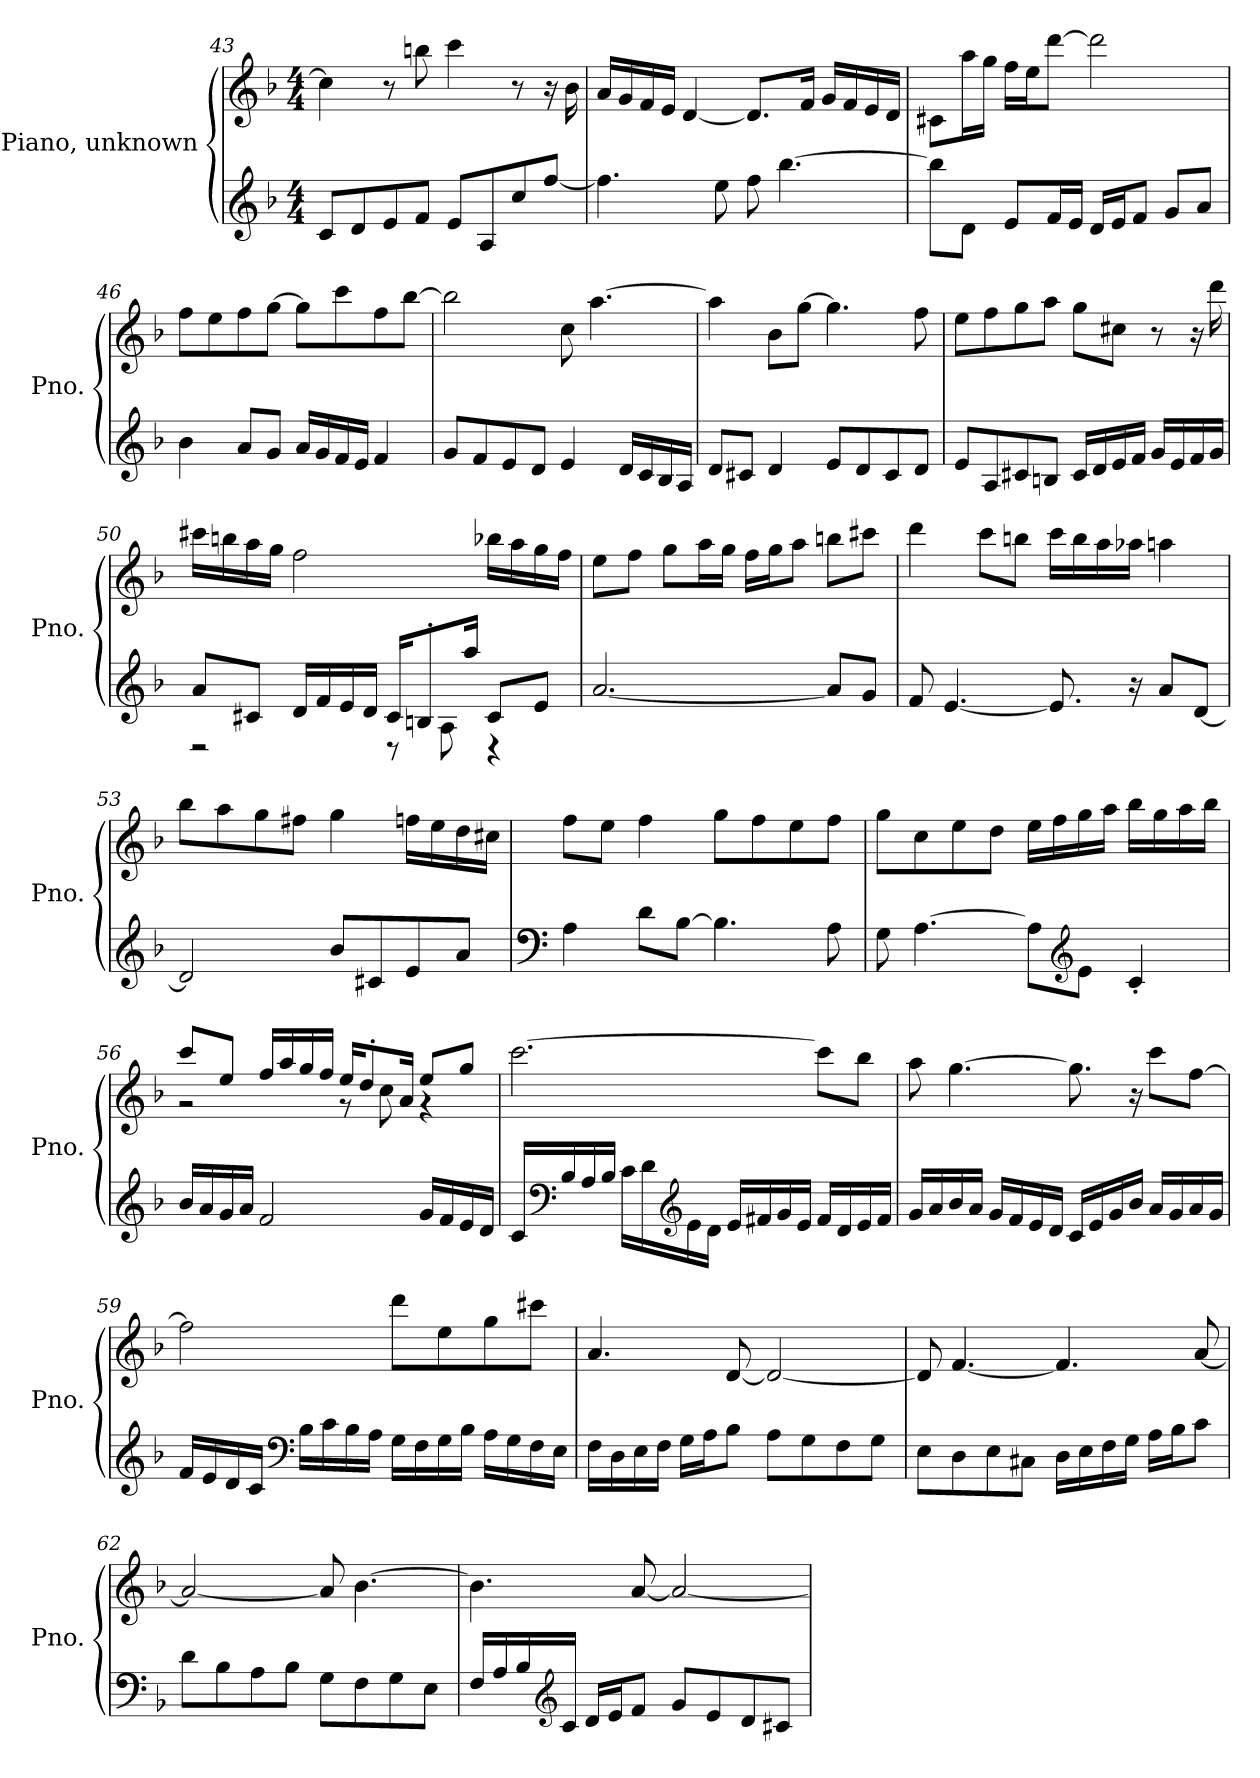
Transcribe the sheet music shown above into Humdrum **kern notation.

**kern	**kern
*part1	*part1
*staff2	*staff1
*I"Piano, unknown	*
*I'Pno.	*
*clefG2	*clefG2
*k[b-]	*k[b-]
*M4/4	*M4/4
=43	=43
8c/L	4cc\]
8d/	.
8e/	8r
8f/J	8bbn\
8e/L	4ccc\
8A/	.
8cc/	8r
[8ff/J	16r
.	16b-\
=44	=44
4.ff\]	16a/LL
.	16g/
.	16f/
.	16e/JJ
.	[4d/
8ee\	.
8ff\	8.d/L]
[4.bb-\	.
.	16f/Jk
.	16g/LL
.	16f/
.	16e/
.	16d/JJ
=45	=45
8bb-\L]	8c#X\L
8d\J	16aa\L
.	16gg\JJ
8e/L	16ff\LL
.	16ee\J
16f/L	[8ddd\J
16e/JJ	.
16d/LL	2ddd\]
16e/J	.
8f/J	.
8g/L	.
8a/J	.
!!LO:PB:g=z
=46	=46
4b-\	8ff\L
.	8ee\
8a/L	8ff\
8g/J	[8gg\J
16a/LL	8gg\L]
16g/	.
16f/	8ccc\
16e/JJ	.
4f/	8ff\
.	[8bb-\J
=47	=47
8g/L	2bb-\]
8f/	.
8e/	.
8d/J	.
4e/	8cc\
.	[4.aa\
16d/LL	.
16c/	.
16B-/	.
16A/JJ	.
=48	=48
8d/L	4aa\]
8c#X/J	.
4d/	8b-\L
.	[8gg\J
8e/L	4.gg\]
8d/	.
8c#/	.
8d/J	8ff\
=49	=49
8e/L	8ee\L
8A/	8ff\
8c#X/	8gg\
8Bn/J	8aa\J
16c#/LL	8gg\L
16d/	.
16e/	8cc#X\J
16f/JJ	.
16g/LL	8r
16e/	.
16f/	16r
16g/JJ	16ddd\
!!LO:LB:g=z
=50	=50
*^	*
8a/L	2r	16ccc#X\LL
.	.	16bbn\
8c#X/J	.	16aa\
.	.	16gg\JJ
16d/LL	.	2ff\
16f/	.	.
16e/	.	.
16d/JJ	.	.
16c#/KL	8r	.
8Bn'/	.	.
.	8A\	.
16aa/Jk	.	.
8c#/L	4r	16bb-X\LL
.	.	16aa\
8e/J	.	16gg\
.	.	16ff\JJ
*v	*v	*
=51	=51
[2.a/	8ee\L
.	8ff\J
.	8gg\L
.	16aa\L
.	16gg\JJ
.	16ff\LL
.	16gg\J
.	8aa\J
8a/L]	8bbn\L
8g/J	8ccc#X\J
=52	=52
8f/	4ddd\
[4.e/	.
.	8ccc\L
.	8bbn\J
8.e/]	16ccc\LL
.	16bb\
.	16aa\
16r	16aa-X\JJ
8a/L	4aan\
[8d/J	.
!!LO:LB:g=z
=53	=53
2d/]	8bb-\L
.	8aa\
.	8gg\
.	8ff#X\J
8b-/L	4gg\
8c#X/	.
8e/	16ffn\LL
.	16ee\
8a/J	16dd\
.	16cc#X\JJ
=54	=54
*clefF4	*
4A\	8ff\L
.	8ee\J
8d\L	4ff\
[8B-\J	.
4.B-\]	8gg\L
.	8ff\
.	8ee\
8A\	8ff\J
=55	=55
8G\	8gg\L
[4.A\	8cc\
.	8ee\
.	8dd\J
8A\L]	16ee\LL
.	16ff\
*clefG2	*
8e\J	16gg\
.	16aa\JJ
4c'/	16bb-\LL
.	16gg\
.	16aa\
.	16bb-\JJ
!!LO:LB:g=z
=56	=56
*	*^
16b-/LL	8ccc/L	2r
16a/	.	.
16g/	8ee/J	.
16a/JJ	.	.
2f/	16ff/LL	.
.	16aa/	.
.	16gg/	.
.	16ff/JJ	.
.	16ee/KL	8r
.	8dd'/	.
.	.	8cc\
.	16a/Jk	.
16g/LL	8ee/L	4r
16f/	.	.
16e/	8gg/J	.
16d/JJ	.	.
*	*v	*v
=57	=57
16c/LL	[2.ccc\
*clefF4	*
16B-/	.
16A/	.
16B-/JJ	.
16c\LL	.
16d\	.
*clefG2	*
16e\	.
16d\JJ	.
16e/LL	.
16f#X/	.
16g/	.
16e/JJ	.
16f#/LL	8ccc\L]
16d/	.
16e/	8bb-\J
16f#/JJ	.
!!LO:LB:g=z
=58	=58
16g/LL	8aa\
16a/	.
16b-/	[4.gg\
16a/JJ	.
16g/LL	.
16f/	.
16e/	.
16d/JJ	.
16c/LL	8.gg\]
16e/	.
16g/	.
16b-/JJ	16r
16a/LL	8ccc\L
16g/	.
16a/	[8ff\J
16g/JJ	.
=59	=59
16f/LL	2ff\]
16e/	.
16d/	.
16c/JJ	.
*clefF4	*
16B-\LL	.
16c\	.
16B-\	.
16A\JJ	.
16G\LL	8ddd\L
16F\	.
16G\	8ee\
16B-\JJ	.
16A\LL	8gg\
16G\	.
16F\	8ccc#X\J
16E\JJ	.
=60	=60
16F\LL	4.a/
16D\	.
16E\	.
16F\JJ	.
16G\LL	.
16A\J	.
8B-\J	[8d/
8A\L	2d/_
8G\	.
8F\	.
8G\J	.
!!LO:LB:g=z
=61	=61
8E\L	8d/]
8D\	[4.f/
8E\	.
8C#X\J	.
16D\LL	4.f/]
16E\	.
16F\	.
16G\JJ	.
16A\LL	.
16B-\J	.
8c\J	[8a/
=62	=62
8d\L	2a/_
8B-\	.
8A\	.
8B-\J	.
8G\L	8a/]
8F\	[4.b-\
8G\	.
8E\J	.
=63	=63
16F/LL	4.b-\]
16A/	.
16B-/	.
*clefG2	*
16c/JJ	.
16d/LL	.
16e/J	.
8f/J	[8a/
8g/L	2a/_
8e/	.
8d/	.
8c#X/J	.
=	=
*-	*-
